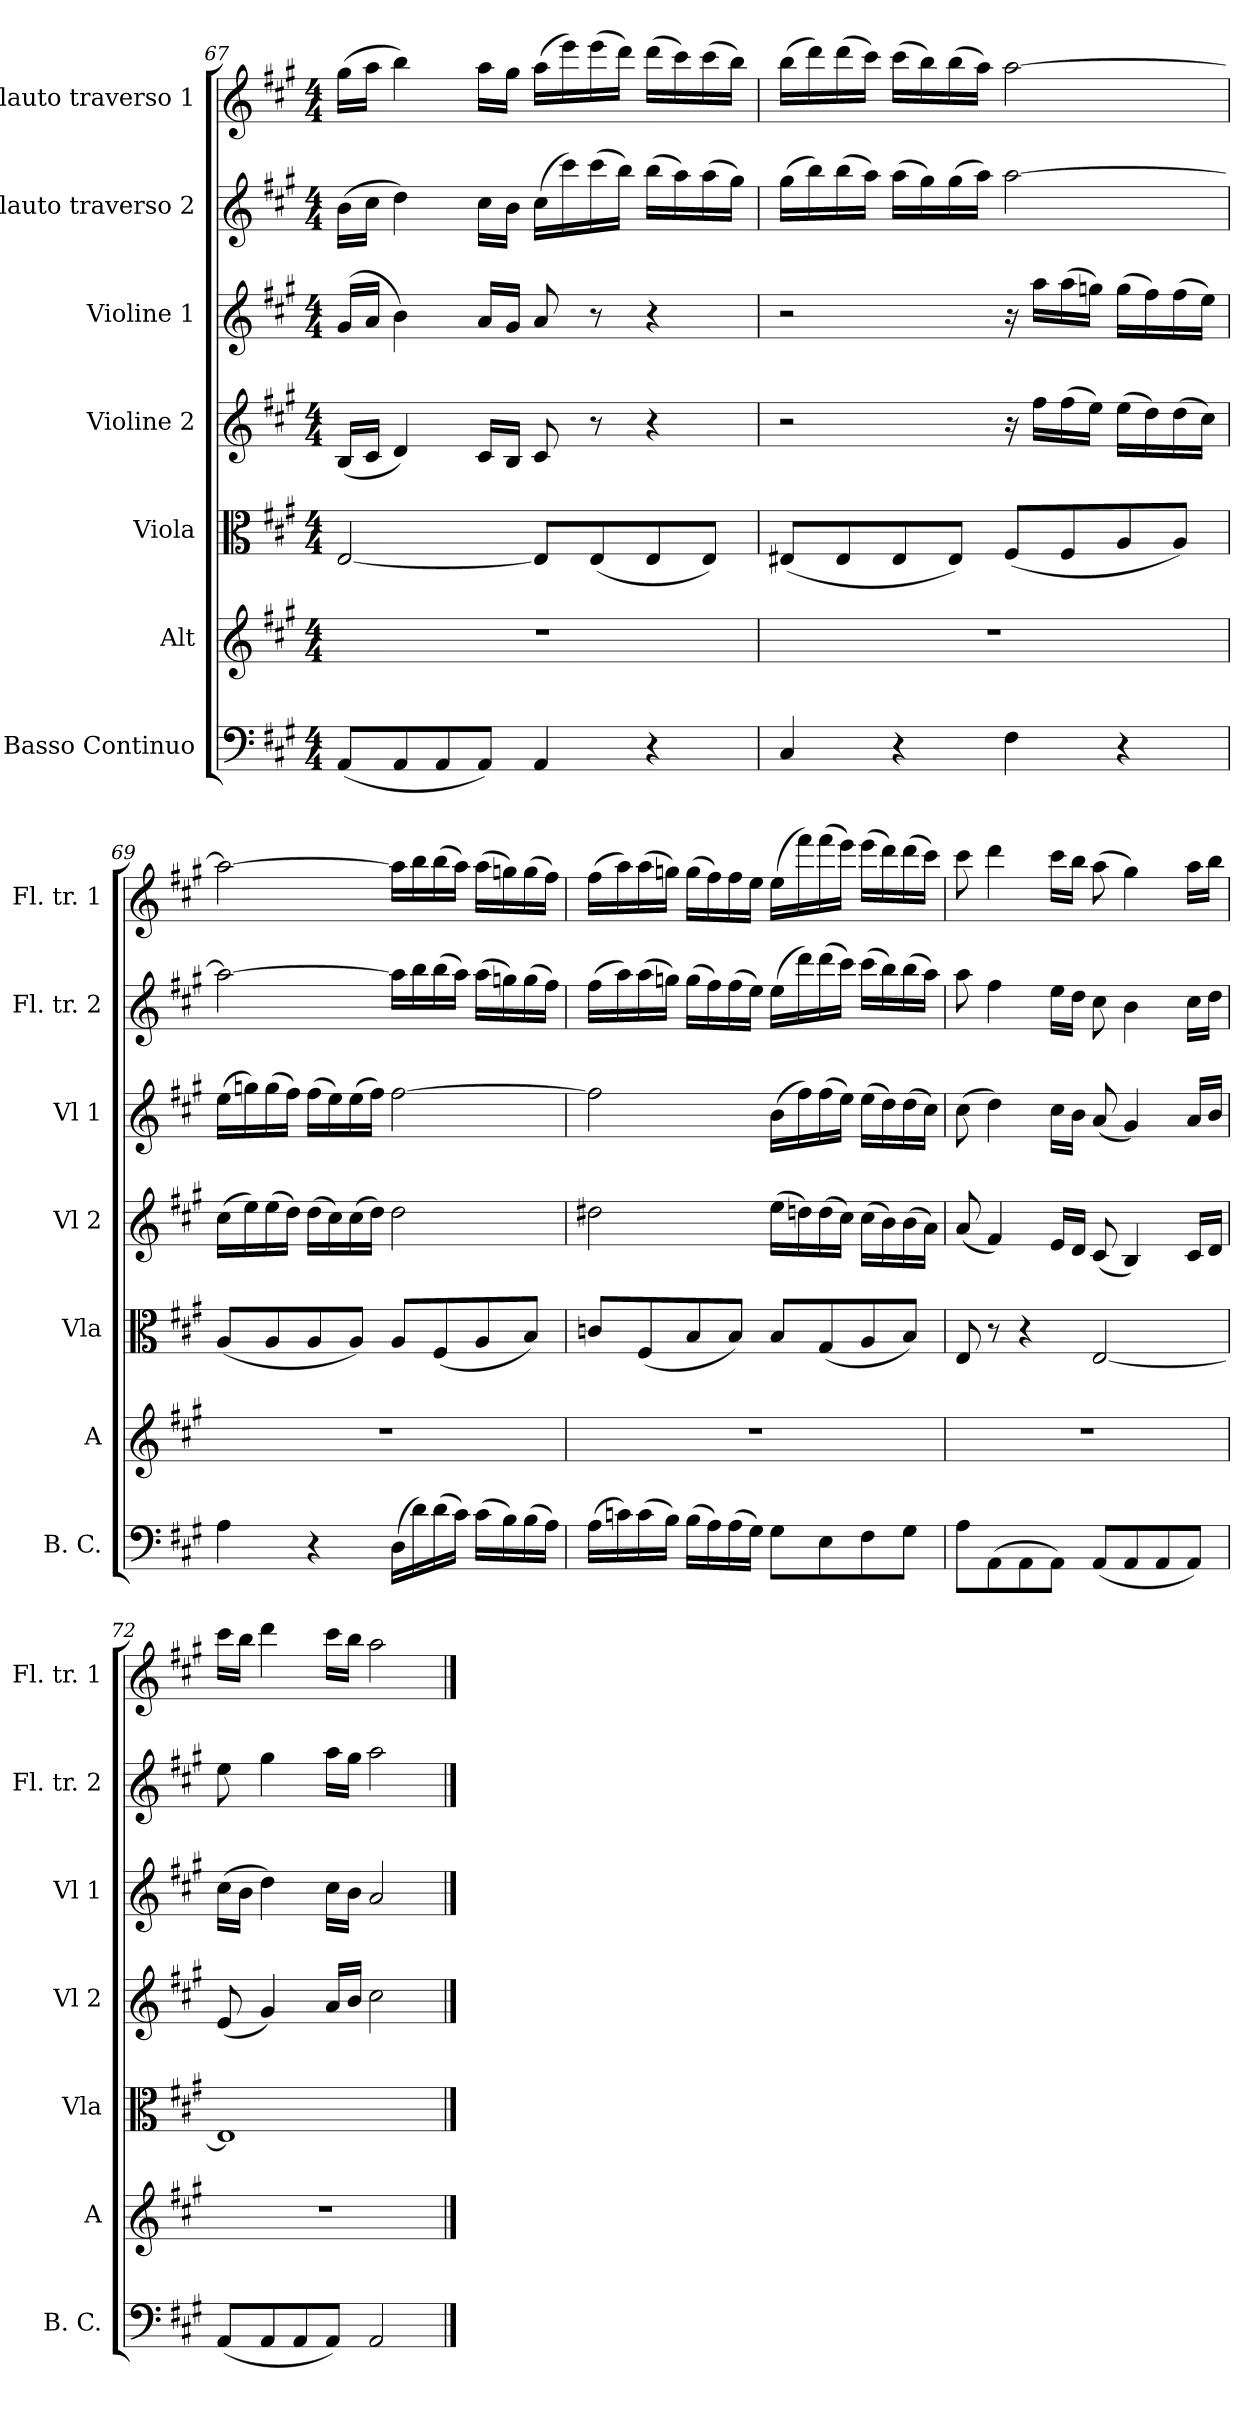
**kern	**kern	**kern	**kern	**kern	**kern	**kern
*part7	*part6	*part5	*part4	*part3	*part2	*part1
*staff7	*staff6	*staff5	*staff4	*staff3	*staff2	*staff1
*I"Basso Continuo	*I"Alt	*I"Viola	*I"Violine 2	*I"Violine 1	*I"Flauto traverso 2	*I"Flauto traverso 1
*I'B. C.	*I'A	*I'Vla	*I'Vl 2	*I'Vl 1	*I'Fl. tr. 2	*I'Fl. tr. 1
!!LO:LB:g=z
*clefF4	*clefG2	*clefC3	*clefG2	*clefG2	*clefG2	*clefG2
*k[f#c#g#]	*k[f#c#g#]	*k[f#c#g#]	*k[f#c#g#]	*k[f#c#g#]	*k[f#c#g#]	*k[f#c#g#]
*M4/4	*M4/4	*M4/4	*M4/4	*M4/4	*M4/4	*M4/4
=67	=67	=67	=67	=67	=67	=67
(8AA/L	1r	[2E/	(16B/LL	(16g#/LL	(16b\LL	(16gg#\LL
.	.	.	16c#/JJ	16a/JJ	16cc#\JJ	16aa\JJ
8AA/	.	.	4d/)	4b\)	4dd\)	4bb\)
8AA/	.	.	.	.	.	.
8AA/J)	.	.	16c#/LL	16a/LL	16cc#\LL	16aa\LL
.	.	.	16B/JJ	16g#/JJ	16b\JJ	16gg#\JJ
4AA/	.	8E/L]	8c#/	8a/	(16cc#\LL	(16aa\LL
.	.	.	.	.	16ccc#\)	16eee\)
.	.	(8E/	8r	8r	(16ccc#\	(16eee\
.	.	.	.	.	16bb\JJ)	16ddd\JJ)
4r	.	8E/	4r	4r	(16bb\LL	(16ddd\LL
.	.	.	.	.	16aa\)	16ccc#\)
.	.	8E/J)	.	.	(16aa\	(16ccc#\
.	.	.	.	.	16gg#\JJ)	16bb\JJ)
!!LO:LB:g=z
=68	=68	=68	=68	=68	=68	=68
4C#/	1r	(8E#X/L	2r	2r	(16gg#\LL	(16bb\LL
.	.	.	.	.	16bb\)	16ddd\)
.	.	8E#/	.	.	(16bb\	(16ddd\
.	.	.	.	.	16aa\JJ)	16ccc#\JJ)
4r	.	8E#/	.	.	(16aa\LL	(16ccc#\LL
.	.	.	.	.	16gg#\)	16bb\)
.	.	8E#/J)	.	.	(16gg#\	(16bb\
.	.	.	.	.	16aa\JJ)	16aa\JJ)
4F#\	.	(8F#/L	16r	16r	[2aa\	[2aa\
.	.	.	16ff#\LL	16aa\LL	.	.
.	.	8F#/	(16ff#\	(16aa\	.	.
.	.	.	16ee\JJ)	16ggn\JJ)	.	.
4r	.	8A/	(16ee\LL	(16gg\LL	.	.
.	.	.	16dd\)	16ff#\)	.	.
.	.	8A/J)	(16dd\	(16ff#\	.	.
.	.	.	16cc#\JJ)	16ee\JJ)	.	.
=69	=69	=69	=69	=69	=69	=69
4A\	1r	(8A/L	(16cc#\LL	(16ee\LL	2aa\_	2aa\_
.	.	.	16ee\)	16ggn\)	.	.
.	.	8A/	(16ee\	(16gg\	.	.
.	.	.	16dd\JJ)	16ff#\JJ)	.	.
4r	.	8A/	(16dd\LL	(16ff#\LL	.	.
.	.	.	16cc#\)	16ee\)	.	.
.	.	8A/J)	(16cc#\	(16ee\	.	.
.	.	.	16dd\JJ)	16ff#\JJ)	.	.
(16D\LL	.	8A/L	2dd\	[2ff#\	16aa\LL]	16aa\LL]
16d\)	.	.	.	.	16bb\	16bb\
(16d\	.	(8F#/	.	.	(16bb\	(16bb\
16c#\JJ)	.	.	.	.	16aa\JJ)	16aa\JJ)
(16c#\LL	.	8A/	.	.	(16aa\LL	(16aa\LL
16B\)	.	.	.	.	16ggn\)	16ggn\)
(16B\	.	8B/J)	.	.	(16gg\	(16gg\
16A\JJ)	.	.	.	.	16ff#\JJ)	16ff#\JJ)
!!LO:PB:g=z
=70	=70	=70	=70	=70	=70	=70
(16A\LL	1r	8cn/L	2dd#X\	2ff#\]	(16ff#\LL	(16ff#\LL
16cn\)	.	.	.	.	16aa\)	16aa\)
(16c\	.	(8F#/	.	.	(16aa\	(16aa\
16B\JJ)	.	.	.	.	16ggn\JJ)	16ggn\JJ)
(16B\LL	.	8B/	.	.	(16gg\LL	(16gg\LL
16A\)	.	.	.	.	16ff#\)	16ff#\)
(16A\	.	8B/J)	.	.	(16ff#\	16ff#\
16G#\JJ)	.	.	.	.	16ee\JJ)	16ee\JJ
8G#\L	.	8B/L	(16ee\LL	(16b\LL	(16ee\LL	(16ee\LL
.	.	.	16ddn\)	16ff#\)	16ddd\)	16fff#\)
8E\	.	(8G#/	(16dd\	(16ff#\	(16ddd\	(16fff#\
.	.	.	16cc#\JJ)	16ee\JJ)	16ccc#\JJ)	16eee\JJ)
8F#\	.	8A/	(16cc#\LL	(16ee\LL	(16ccc#\LL	(16eee\LL
.	.	.	16b\)	16dd\)	16bb\)	16ddd\)
8G#\J	.	8B/J)	(16b\	(16dd\	(16bb\	(16ddd\
.	.	.	16a\JJ)	16cc#\JJ)	16aa\JJ)	16ccc#\JJ)
=71	=71	=71	=71	=71	=71	=71
8A\L	1r	8E/	(8a/	(8cc#\	8aa\	8ccc#\
(8AA\	.	8r	4f#/)	4dd\)	4ff#\	4ddd\
8AA\	.	4r	.	.	.	.
8AA\J)	.	.	16e/LL	16cc#\LL	16ee\LL	16ccc#\LL
.	.	.	16d/JJ	16b\JJ	16dd\JJ	16bb\JJ
(8AA/L	.	[2E/	(8c#/	(8a/	8cc#\	(8aa\
8AA/	.	.	4B/)	4g#/)	4b\	4gg#\)
8AA/	.	.	.	.	.	.
8AA/J)	.	.	16c#/LL	16a/LL	16cc#\LL	16aa\LL
.	.	.	16d/JJ	16b/JJ	16dd\JJ	16bb\JJ
=72	=72	=72	=72	=72	=72	=72
(8AA/L	1r	1E>]	(8e/	(16cc#\LL	8ee\	16ccc#\LL
.	.	.	.	16b\JJ	.	16bb\JJ
8AA/	.	.	4g#/)	4dd\)	4gg#\	4ddd\
8AA/	.	.	.	.	.	.
8AA/J)	.	.	16a/LL	16cc#\LL	16aa\LL	16ccc#\LL
.	.	.	16b/JJ	16b\JJ	16gg#\JJ	16bb\JJ
2AA>/	.	.	2cc#>\	2a>/	2aa>\	2aa>\
==	==	==	==	==	==	==
*-	*-	*-	*-	*-	*-	*-
